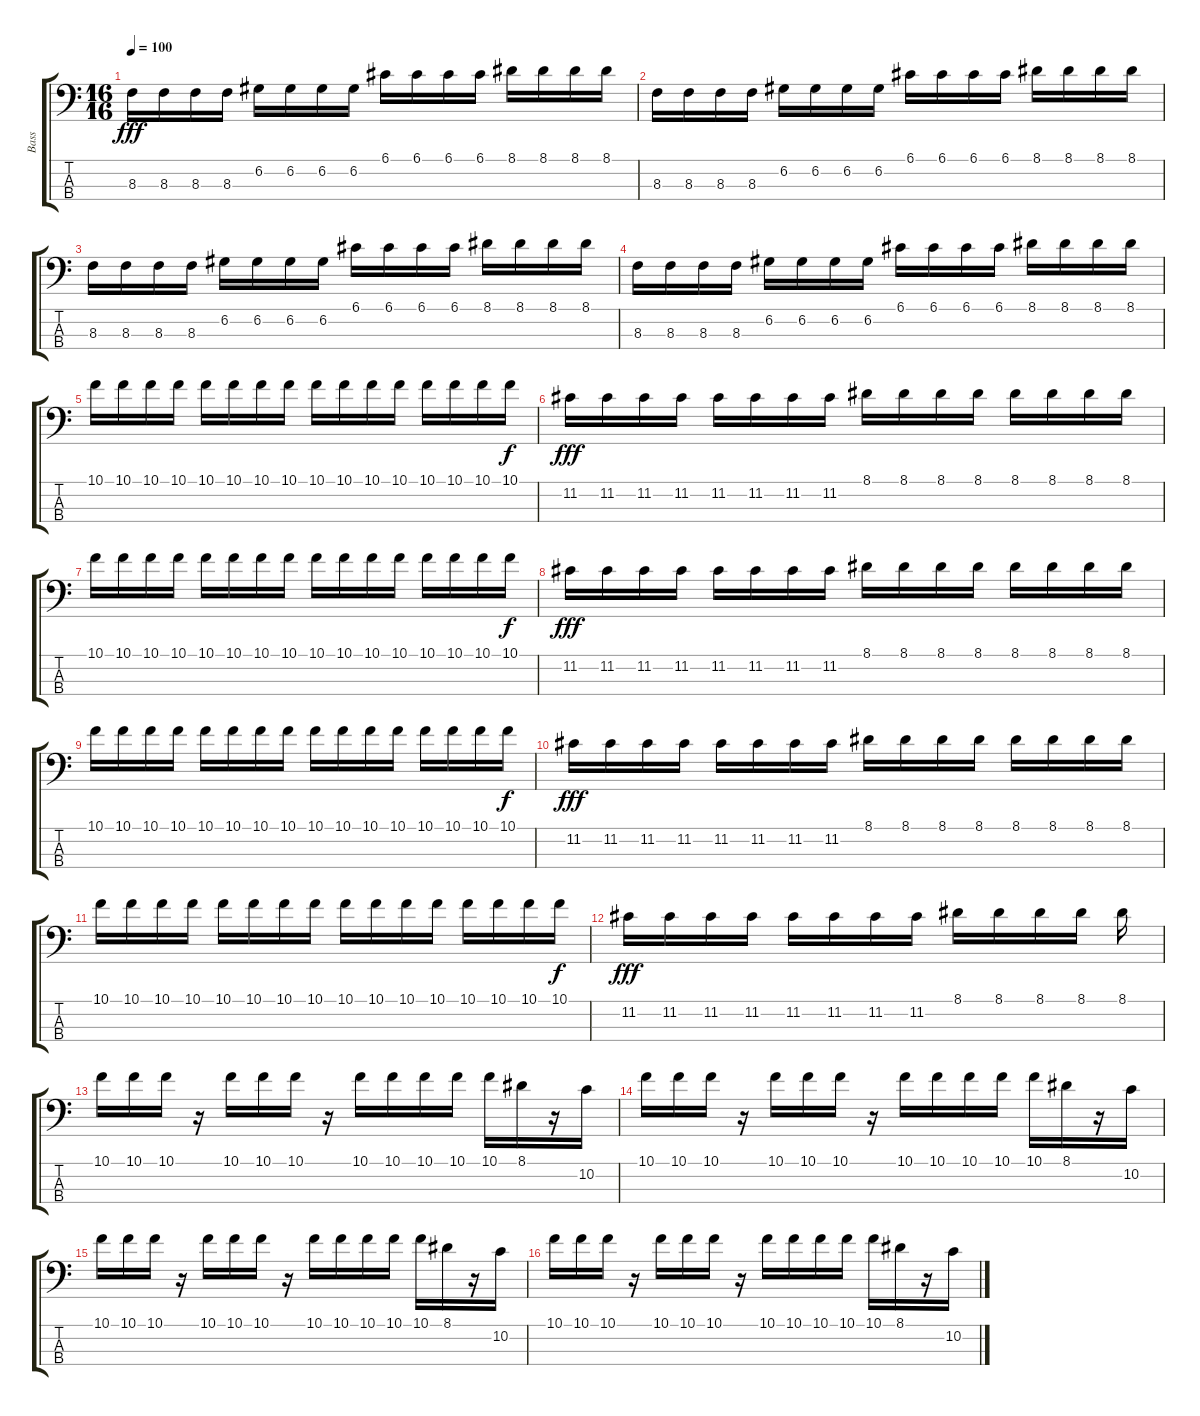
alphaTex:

\track ("Bass" "Bass") {instrument electricbasspick}
\staff {score tabs}
\tuning (G2 D2 A1 E1) {hide}
\ts (16 16)
\tempo 100
\clef f4
\ks aminor
8.3.16{dy fff} 8.3.16 8.3.16 8.3.16 6.2.16 6.2.16 6.2.16 6.2.16 6.1.16 6.1.16 6.1.16 6.1.16 8.1.16 8.1.16 8.1.16 8.1.16 |
8.3.16 8.3.16 8.3.16 8.3.16 6.2.16 6.2.16 6.2.16 6.2.16 6.1.16 6.1.16 6.1.16 6.1.16 8.1.16 8.1.16 8.1.16 8.1.16 |
8.3.16 8.3.16 8.3.16 8.3.16 6.2.16 6.2.16 6.2.16 6.2.16 6.1.16 6.1.16 6.1.16 6.1.16 8.1.16 8.1.16 8.1.16 8.1.16 |
8.3.16 8.3.16 8.3.16 8.3.16 6.2.16 6.2.16 6.2.16 6.2.16 6.1.16 6.1.16 6.1.16 6.1.16 8.1.16 8.1.16 8.1.16 8.1.16 |
10.1.16 10.1.16 10.1.16 10.1.16 10.1.16 10.1.16 10.1.16 10.1.16 10.1.16 10.1.16 10.1.16 10.1.16 10.1.16 10.1.16 10.1.16 10.1.16{dy f} |
11.2.16{dy fff} 11.2.16 11.2.16 11.2.16 11.2.16 11.2.16 11.2.16 11.2.16 8.1.16 8.1.16 8.1.16 8.1.16 8.1.16 8.1.16 8.1.16 8.1.16 |
10.1.16 10.1.16 10.1.16 10.1.16 10.1.16 10.1.16 10.1.16 10.1.16 10.1.16 10.1.16 10.1.16 10.1.16 10.1.16 10.1.16 10.1.16 10.1.16{dy f} |
11.2.16{dy fff} 11.2.16 11.2.16 11.2.16 11.2.16 11.2.16 11.2.16 11.2.16 8.1.16 8.1.16 8.1.16 8.1.16 8.1.16 8.1.16 8.1.16 8.1.16 |
10.1.16 10.1.16 10.1.16 10.1.16 10.1.16 10.1.16 10.1.16 10.1.16 10.1.16 10.1.16 10.1.16 10.1.16 10.1.16 10.1.16 10.1.16 10.1.16{dy f} |
11.2.16{dy fff} 11.2.16 11.2.16 11.2.16 11.2.16 11.2.16 11.2.16 11.2.16 8.1.16 8.1.16 8.1.16 8.1.16 8.1.16 8.1.16 8.1.16 8.1.16 |
10.1.16 10.1.16 10.1.16 10.1.16 10.1.16 10.1.16 10.1.16 10.1.16 10.1.16 10.1.16 10.1.16 10.1.16 10.1.16 10.1.16 10.1.16 10.1.16{dy f} |
11.2.16{dy fff} 11.2.16 11.2.16 11.2.16 11.2.16 11.2.16 11.2.16 11.2.16 8.1.16 8.1.16 8.1.16 8.1.16 8.1.16 |
10.1.16 10.1.16 10.1.16 r.16 10.1.16 10.1.16 10.1.16 r.16 10.1.16 10.1.16 10.1.16 10.1.16 10.1.16 8.1.16 r.16 10.2.16 |
10.1.16 10.1.16 10.1.16 r.16 10.1.16 10.1.16 10.1.16 r.16 10.1.16 10.1.16 10.1.16 10.1.16 10.1.16 8.1.16 r.16 10.2.16 |
10.1.16 10.1.16 10.1.16 r.16 10.1.16 10.1.16 10.1.16 r.16 10.1.16 10.1.16 10.1.16 10.1.16 10.1.16 8.1.16 r.16 10.2.16 |
10.1.16 10.1.16 10.1.16 r.16 10.1.16 10.1.16 10.1.16 r.16 10.1.16 10.1.16 10.1.16 10.1.16 10.1.16 8.1.16 r.16 10.2.16
